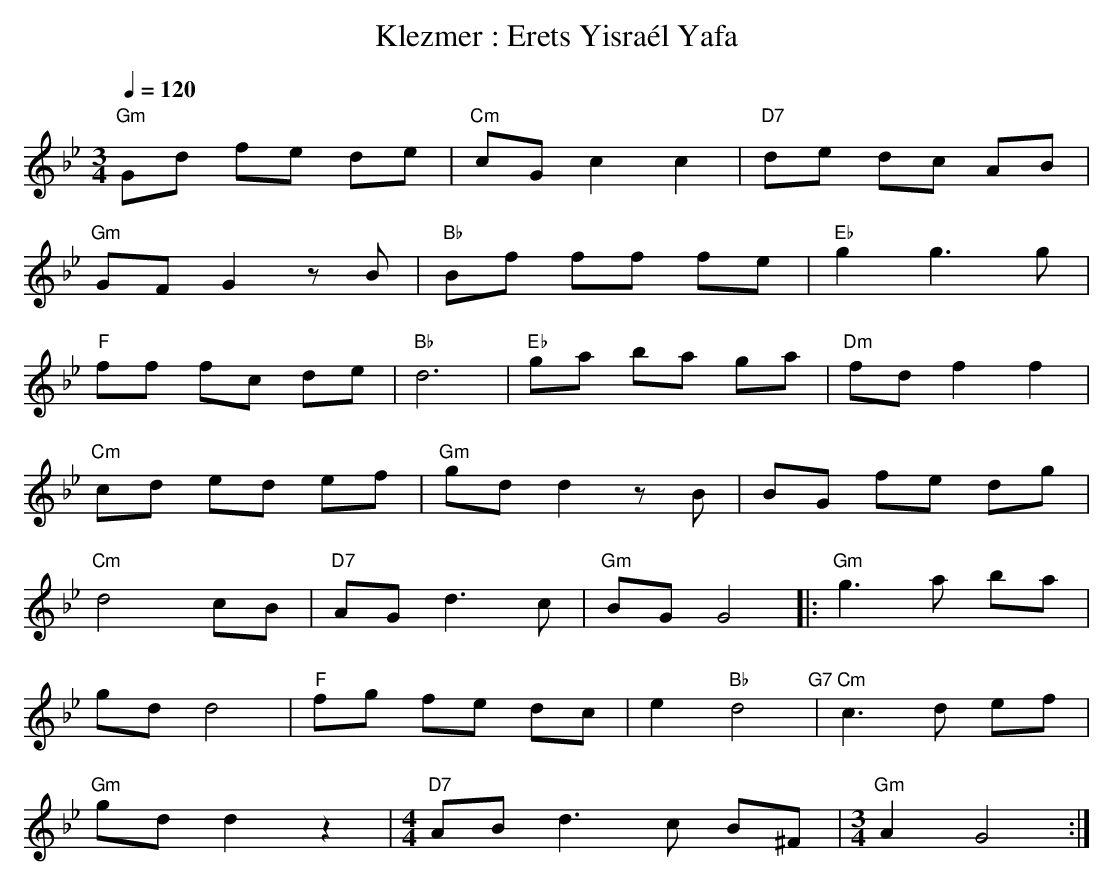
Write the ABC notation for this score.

X:1
T:Klezmer : Erets Yisraél Yafa
M:3/4
L:1/8
Q:1/4=120
K:Gm
"Gm"Gd fe de | "Cm"cG c2 c2 | "D7"de dc AB |
"Gm"GF G2 zB | "Bb"Bf ff fe | "Eb"g2 g3 g |
"F"ff fc de | "Bb"d6 |"Eb"ga ba ga | "Dm"fd f2 f2 |
"Cm"cd ed ef | "Gm"gd d2 zB | BG fe dg |
"Cm"d4 cB | "D7"AG d3 c | "Gm"BG G4 |: "Gm"g3 a ba |
gd d4 | "F"fg fe dc | e2 "Bb"d4 "G7" | "Cm"c3 d ef |
"Gm"gd d2 z2 | [M:4/4] "D7"AB d3 c B^F | [M:3/4] "Gm"A2 G4 :|
